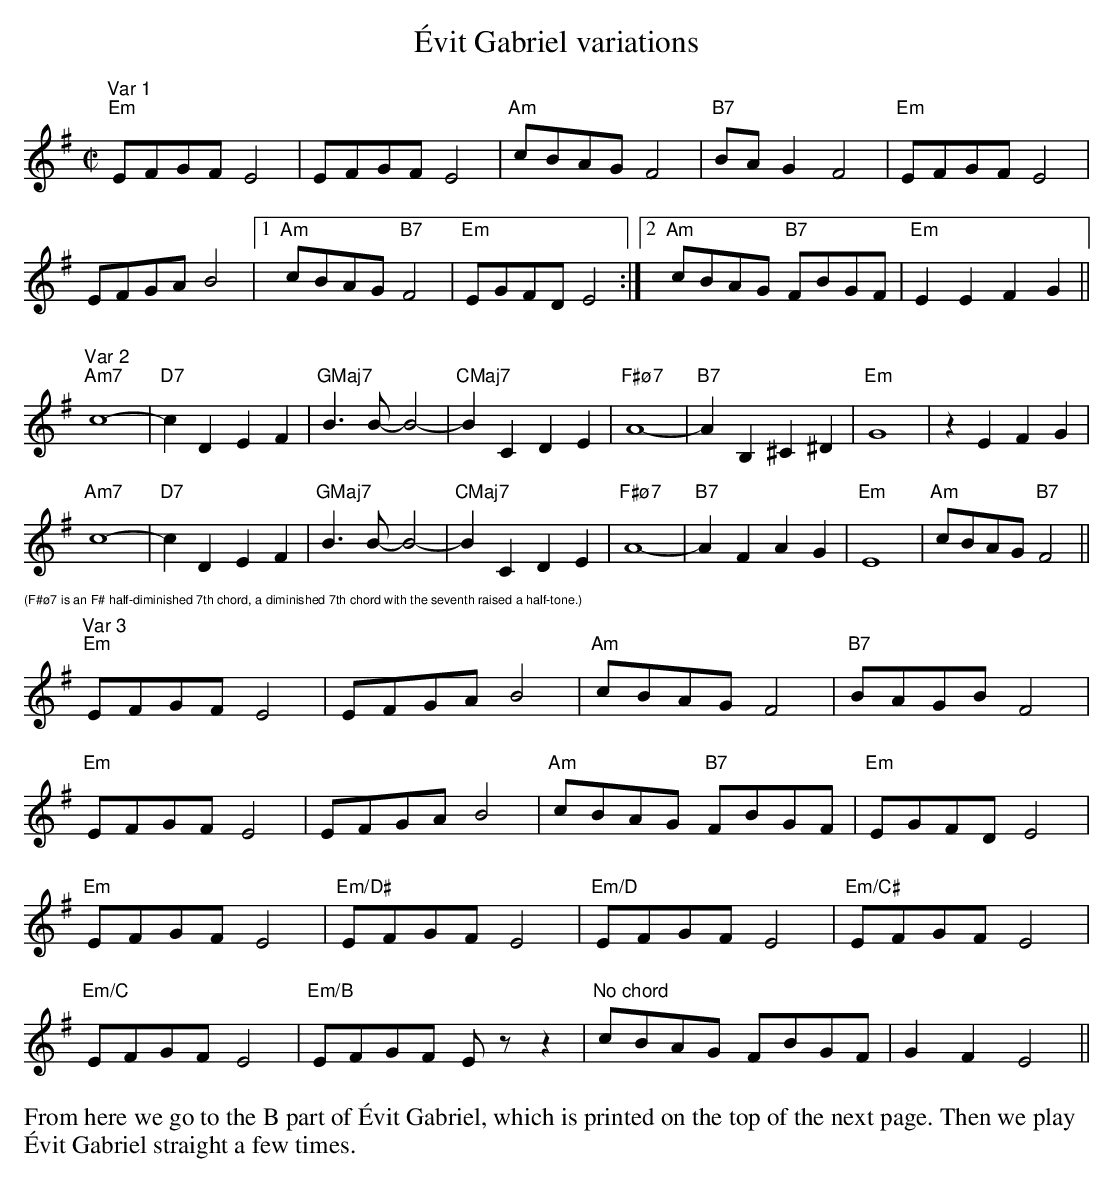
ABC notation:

X:1
T:\'Evit Gabriel variations
M:C|
L:1/8
K:Em
"Var 1""Em"EFGF E4 | EFGF E4 |"Am"cBAG F4 |"B7"BAG2 F4 |"Em"EFGF E4|
EFGA B4 |1 "Am"cBAG "B7"F4 | "Em"EGFD E4 :|[2 "Am"cBAG "B7"FBGF | "Em"E2E2F2G2||
%%vskip .2cm
"Var 2""Am7"c8- | "D7"c2 D2E2F2| "GMaj7"B3B- B4- | "CMaj7"B2 C2D2E2 |"F#ø7"A8- | "B7"A2B,2^C2^D2 | "Em"G8|z2 E2F2G2 |
"Am7"c8- | "D7"c2 D2E2F2| "GMaj7"B3B- B4- | "CMaj7"B2 C2D2E2 |"F#ø7"A8- | "B7"A2F2A2G2 | "Em"E8 | "Am"cBAG "B7"F4 ||
%%vskip -.5cm
%%begintext ragged
$1(F#ø7 is an F# half-diminished 7th chord, a
diminished 7th chord
with the seventh raised a half-tone.)
%%endtext
"Var 3""Em"EFGF E4 | EFGAB4 |"Am"cBAG F4 |"B7"BAGB F4 |
"Em"EFGF E4 | EFGA B4 |"Am"cBAG "B7"FBGF | "Em"EGFD E4|
"Em"EFGF E4|"Em/D#"EFGF E4|"Em/D"EFGF E4|"Em/C#"EFGF E4|
"Em/C"EFGF E4|"Em/B"EFGF Ez z2 |"No chord"cBAG FBGF |G2F2 E4||
%%begintext ragged
From here we go to the B part of \'Evit Gabriel, which is printed on the top of the next page.  Then we play \'Evit Gabriel straight a few times.
